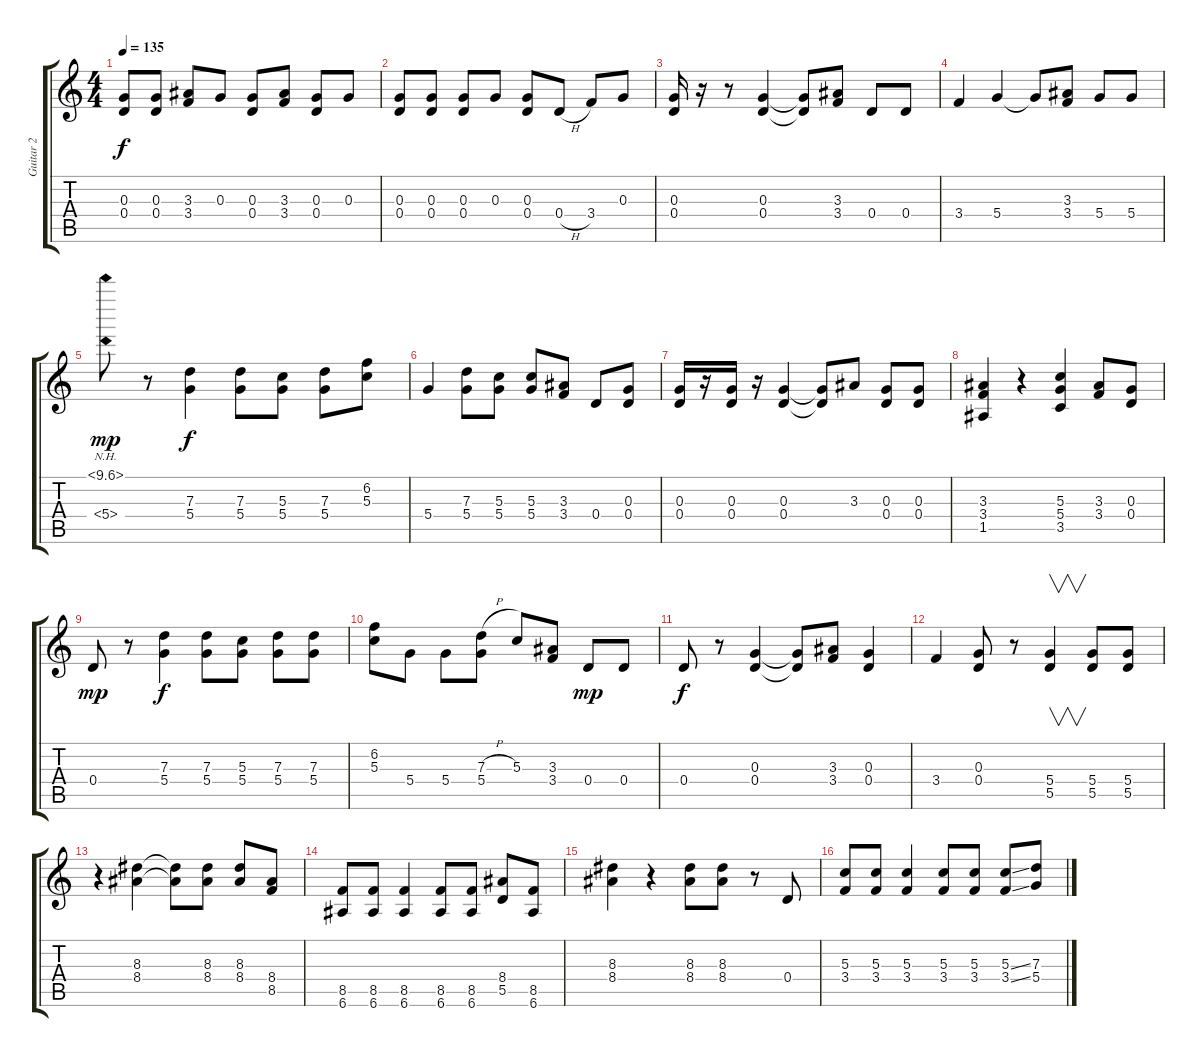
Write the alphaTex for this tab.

\track ("Guitar 2" "Guitar 2") {instrument distortionguitar}
\staff {score tabs}
\tuning (E4 B3 G3 D3 A2 E2) {hide}
\ts (4 4)
\tempo 135
\clef g2
\ks c
(0.3 0.4).8{dy f} (0.3 0.4).8 (3.3 3.4).8 0.3.8 (0.3 0.4).8 (3.3 3.4).8 (0.3 0.4).8 0.3.8 |
(0.3 0.4).8 (0.3 0.4).8 (0.3 0.4).8 0.3.8 (0.3 0.4).8 0.4{h}.8 3.4.8 0.3.8 |
(0.3 0.4).16 r.16 r.8 (0.3 0.4).4 (0.3{t} 0.4{t}).8 (3.3 3.4).8 0.4.8 0.4.8 |
3.4.4 5.4.4 5.4{t}.8 (3.3 3.4).8 5.4.8 5.4.8 |
(10.1{nh} 5.4{nh}).8{dy mp} r.8 (7.3 5.4).4{dy f} (7.3 5.4).8 (5.3 5.4).8 (7.3 5.4).8 (6.2 5.3).8 |
5.4.4 (7.3 5.4).8 (5.3 5.4).8 (5.3 5.4).8 (3.3 3.4).8 0.4.8 (0.3 0.4).8 |
(0.3 0.4).16 r.16 (0.3 0.4).16 r.16 (0.3 0.4).4 (0.3{t} 0.4{t}).8 3.3.8 (0.3 0.4).8 (0.3 0.4).8 |
(3.3 3.4 1.5).4 r.4 (5.3 5.4 3.5).4 (3.3 3.4).8 (0.3 0.4).8 |
0.4.8{dy mp} r.8 (7.3 5.4).4{dy f} (7.3 5.4).8 (5.3 5.4).8 (7.3 5.4).8 (7.3 5.4).8 |
(6.2 5.3).8 5.4.8 5.4.8 (7.3{h} 5.4).8 5.3.8 (3.3 3.4).8 0.4.8{dy mp} 0.4.8 |
0.4.8{dy f} r.8 (0.3 0.4).4 (0.3{t} 0.4{t}).8 (3.3 3.4).8 (0.3 0.4).4 |
3.4.4 (0.3 0.4).8 r.8 (5.4 5.5).4{v} (5.4 5.5).8 (5.4 5.5).8 |
r.4 (8.3 8.4).4 (8.3{t} 8.4{t}).8 (8.3 8.4).8 (8.3 8.4).8 (8.4 8.5).8 |
(8.5 6.6).8 (8.5 6.6).8 (8.5 6.6).4 (8.5 6.6).8 (8.5 6.6).8 (8.4 5.5).8 (8.5 6.6).8 |
(8.3 8.4).4 r.4 (8.3 8.4).8 (8.3 8.4).8 r.8 0.4.8 |
(5.3 3.4).8 (5.3 3.4).8 (5.3 3.4).4 (5.3 3.4).8 (5.3 3.4).8 (5.3{ss} 3.4{ss}).8 (7.3 5.4).8
